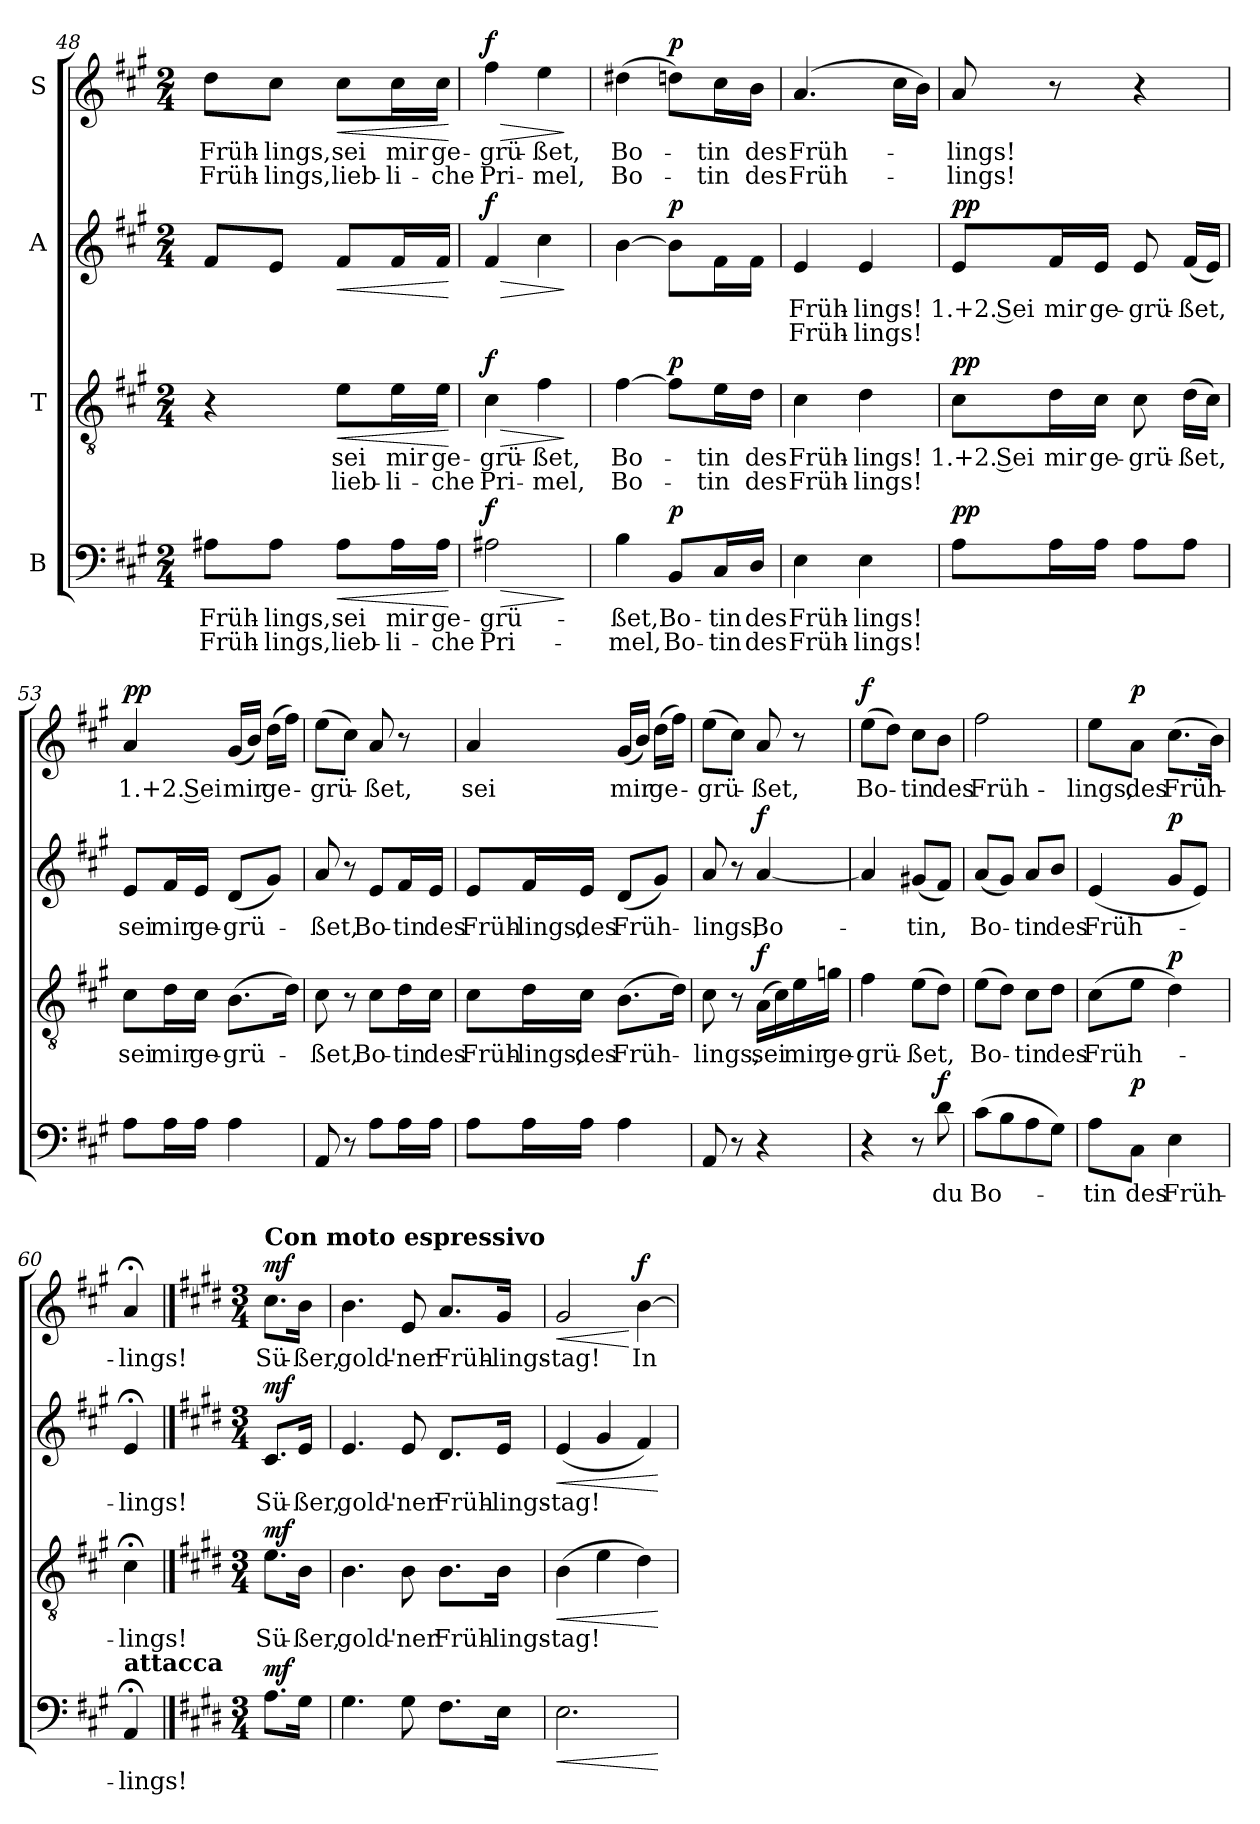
**kern	**text	**text	**dynam	**kern	**text	**text	**dynam	**kern	**text	**text	**dynam	**kern	**text	**text	**dynam
*part4	*part4	*part4	*part4	*part3	*part3	*part3	*part3	*part2	*part2	*part2	*part2	*part1	*part1	*part1	*part1
*staff4	*staff4	*staff4	*staff4	*staff3	*staff3	*staff3	*staff3	*staff2	*staff2	*staff2	*staff2	*staff1	*staff1	*staff1	*staff1
*I"B	*	*	*	*I"T	*	*	*	*I"A	*	*	*	*I"S	*	*	*
!!LO:LB:g=z
*clefF4	*	*	*	*clefGv2	*	*	*	*clefG2	*	*	*	*clefG2	*	*	*
*k[f#c#g#]	*	*	*	*k[f#c#g#]	*	*	*	*k[f#c#g#]	*	*	*	*k[f#c#g#]	*	*	*
*M2/4	*	*	*	*M2/4	*	*	*	*M2/4	*	*	*	*M2/4	*	*	*
=48	=48	=48	=48	=48	=48	=48	=48	=48	=48	=48	=48	=48	=48	=48	=48
!	!LO:LY:b	!LO:LY:b	!	!	!	!	!	!	!	!	!	!	!LO:LY:b	!LO:LY:b	!
8A#X\L	Früh-	Früh-	.	4r	.	.	.	8f#/L	.	.	.	8dd\L	Früh-	Früh-	.
!	!LO:LY:b	!LO:LY:b	!	!	!	!	!	!	!	!	!	!	!LO:LY:b	!LO:LY:b	!
8A#\J	-lings,	-lings,	.	.	.	.	.	8e/J	.	.	.	8cc#\J	-lings,	-lings,	.
!	!LO:LY:b	!LO:LY:b	!LO:HP:b	!	!LO:LY:b	!LO:LY:b	!LO:HP:b	!	!	!	!LO:HP:b	!	!LO:LY:b	!LO:LY:b	!LO:HP:b
8A#\L	sei	lieb-	<	8e\L	sei	lieb-	<	8f#/L	.	.	<	8cc#\L	sei	lieb-	<
!	!LO:LY:b	!LO:LY:b	!	!	!LO:LY:b	!LO:LY:b	!	!	!	!	!	!	!LO:LY:b	!LO:LY:b	!
16A#\L	mir	-li-	.	16e\L	mir	-li-	.	16f#/L	.	.	.	16cc#\L	mir	-li-	.
!	!LO:LY:b	!LO:LY:b	!	!	!LO:LY:b	!LO:LY:b	!	!	!	!	!	!	!LO:LY:b	!LO:LY:b	!
16A#\JJ	ge-	-che	.	16e\JJ	ge-	-che	.	16f#/JJ	.	.	.	16cc#\JJ	ge-	-che	.
.	.	.	[	.	.	.	[	.	.	.	[	.	.	.	[
=49	=49	=49	=49	=49	=49	=49	=49	=49	=49	=49	=49	=49	=49	=49	=49
!	!LO:LY:b	!LO:LY:b	!LO:HP:b	!	!LO:LY:b	!LO:LY:b	!LO:HP:b	!	!	!	!LO:HP:b	!	!LO:LY:b	!LO:LY:b	!LO:HP:b
!	!	!	!LO:DY:n=1:b	!	!	!	!LO:DY:n=1:b	!	!	!	!LO:DY:n=1:b	!	!	!	!LO:DY:n=1:b
2A#X\	-grü-	Pri-	> f	4c#\	-grü-	Pri-	> f	4f#/	.	.	> f	4ff#\	-grü-	Pri-	> f
!	!	!	!	!	!LO:LY:b	!LO:LY:b	!	!	!	!	!	!	!LO:LY:b	!LO:LY:b	!
.	.	.	.	4f#\	-ßet,	-mel,	.	4cc#\	.	.	.	4ee\	-ßet,	-mel,	.
.	.	.	]	.	.	.	]	.	.	.	]	.	.	.	]
=50	=50	=50	=50	=50	=50	=50	=50	=50	=50	=50	=50	=50	=50	=50	=50
!	!LO:LY:b	!LO:LY:b	!	!	!LO:LY:b	!LO:LY:b	!	!	!	!	!	!	!LO:LY:b	!LO:LY:b	!
4B\	-ßet,	-mel,	.	[4f#\	Bo-	Bo-	.	[4b\	.	.	.	(>4dd#X\	Bo-	Bo-	.
!	!LO:LY:b	!LO:LY:b	!LO:DY:b	!	!	!	!LO:DY:b	!	!	!	!LO:DY:b	!	!	!	!LO:DY:b
8BB/L	Bo-	Bo-	p	8f#\L]	.	.	p	8b\L]	.	.	p	8ddn\L)	.	.	p
!	!LO:LY:b	!LO:LY:b	!	!	!LO:LY:b	!LO:LY:b	!	!	!	!	!	!	!LO:LY:b	!LO:LY:b	!
16C#/L	-tin	-tin	.	16e\L	-tin	-tin	.	16f#\L	.	.	.	16cc#\L	-tin	-tin	.
!	!LO:LY:b	!LO:LY:b	!	!	!LO:LY:b	!LO:LY:b	!	!	!	!	!	!	!LO:LY:b	!LO:LY:b	!
16D/JJ	des	des	.	16d\JJ	des	des	.	16f#\JJ	.	.	.	16b\JJ	des	des	.
!!LO:PB:g=z
=51	=51	=51	=51	=51	=51	=51	=51	=51	=51	=51	=51	=51	=51	=51	=51
!	!LO:LY:b	!LO:LY:b	!	!	!LO:LY:b	!LO:LY:b	!	!	!LO:LY:b	!LO:LY:b	!	!	!LO:LY:b	!LO:LY:b	!
4E\	Früh-	Früh-	.	4c#\	Früh-	Früh-	.	4e/	Früh-	Früh-	.	(>4.a/	Früh-	Früh-	.
!	!LO:LY:b	!LO:LY:b	!	!	!LO:LY:b	!LO:LY:b	!	!	!LO:LY:b	!LO:LY:b	!	!	!	!	!
4E\	-lings!	-lings!	.	4d\	-lings!	-lings!	.	4e/	-lings!	-lings!	.	.	.	.	.
.	.	.	.	.	.	.	.	.	.	.	.	16cc#\LL	.	.	.
.	.	.	.	.	.	.	.	.	.	.	.	16b\JJ)	.	.	.
=52	=52	=52	=52	=52	=52	=52	=52	=52	=52	=52	=52	=52	=52	=52	=52
!	!	!	!LO:DY:b	!	!LO:LY:b	!	!LO:DY:b	!	!LO:LY:b	!	!LO:DY:b	!	!LO:LY:b	!LO:LY:b	!
8A\L	.	.	pp	8c#\L	1.+2. Sei	.	pp	8e/L	1.+2. Sei	.	pp	8a/	-lings!	-lings!	.
!	!	!	!	!	!LO:LY:b	!	!	!	!LO:LY:b	!	!	!	!	!	!
16A\L	.	.	.	16d\L	mir	.	.	16f#/L	mir	.	.	8r	.	.	.
!	!	!	!	!	!LO:LY:b	!	!	!	!LO:LY:b	!	!	!	!	!	!
16A\JJ	.	.	.	16c#\JJ	ge-	.	.	16e/JJ	ge-	.	.	.	.	.	.
!	!	!	!	!	!LO:LY:b	!	!	!	!LO:LY:b	!	!	!	!	!	!
8A\L	.	.	.	8c#\	-grü-	.	.	8e/	-grü-	.	.	4r	.	.	.
!	!	!	!	!	!LO:LY:b	!	!	!	!LO:LY:b	!	!	!	!	!	!
8A\J	.	.	.	(>16d\LL	-ßet,	.	.	(>16f#/LL	-ßet,	.	.	.	.	.	.
.	.	.	.	16c#\JJ)	.	.	.	16e/JJ)	.	.	.	.	.	.	.
=53	=53	=53	=53	=53	=53	=53	=53	=53	=53	=53	=53	=53	=53	=53	=53
!	!	!	!	!	!LO:LY:b	!	!	!	!LO:LY:b	!	!	!	!LO:LY:b	!	!LO:DY:b
8A\L	.	.	.	8c#\L	sei	.	.	8e/L	sei	.	.	4a/	1.+2. Sei	.	pp
!	!	!	!	!	!LO:LY:b	!	!	!	!LO:LY:b	!	!	!	!	!	!
16A\L	.	.	.	16d\L	mir	.	.	16f#/L	mir	.	.	.	.	.	.
!	!	!	!	!	!LO:LY:b	!	!	!	!LO:LY:b	!	!	!	!	!	!
16A\JJ	.	.	.	16c#\JJ	ge-	.	.	16e/JJ	ge-	.	.	.	.	.	.
!	!	!	!	!	!LO:LY:b	!	!	!	!LO:LY:b	!	!	!	!LO:LY:b	!	!
4A\	.	.	.	(>8.B\L	-grü-	.	.	(<8d/L	-grü-	.	.	(<16g#/LL	mir	.	.
.	.	.	.	.	.	.	.	.	.	.	.	16b/JJ)	.	.	.
!	!	!	!	!	!	!	!	!	!	!	!	!	!LO:LY:b	!	!
.	.	.	.	.	.	.	.	8g#/J)	.	.	.	(>16dd\LL	ge-	.	.
.	.	.	.	16d\Jk)	.	.	.	.	.	.	.	16ff#\JJ)	.	.	.
!!LO:LB:g=z
=54	=54	=54	=54	=54	=54	=54	=54	=54	=54	=54	=54	=54	=54	=54	=54
!	!	!	!	!	!LO:LY:b	!	!	!	!LO:LY:b	!	!	!	!LO:LY:b	!	!
8AA/	.	.	.	8c#\	-ßet,	.	.	8a/	-ßet,	.	.	(>8ee\L	-grü-	.	.
8r	.	.	.	8r	.	.	.	8r	.	.	.	8cc#\J)	.	.	.
!	!	!	!	!	!LO:LY:b	!	!	!	!LO:LY:b	!	!	!	!LO:LY:b	!	!
8A\L	.	.	.	8c#\L	Bo-	.	.	8e/L	Bo-	.	.	8a/	-ßet,	.	.
!	!	!	!	!	!LO:LY:b	!	!	!	!LO:LY:b	!	!	!	!	!	!
16A\L	.	.	.	16d\L	-tin	.	.	16f#/L	-tin	.	.	8r	.	.	.
!	!	!	!	!	!LO:LY:b	!	!	!	!LO:LY:b	!	!	!	!	!	!
16A\JJ	.	.	.	16c#\JJ	des	.	.	16e/JJ	des	.	.	.	.	.	.
=55	=55	=55	=55	=55	=55	=55	=55	=55	=55	=55	=55	=55	=55	=55	=55
!	!	!	!	!	!LO:LY:b	!	!	!	!LO:LY:b	!	!	!	!LO:LY:b	!	!
8A\L	.	.	.	8c#\L	Früh-	.	.	8e/L	Früh-	.	.	4a/	sei	.	.
!	!	!	!	!	!LO:LY:b	!	!	!	!LO:LY:b	!	!	!	!	!	!
16A\L	.	.	.	16d\L	-lings,	.	.	16f#/L	-lings,	.	.	.	.	.	.
!	!	!	!	!	!LO:LY:b	!	!	!	!LO:LY:b	!	!	!	!	!	!
16A\JJ	.	.	.	16c#\JJ	des	.	.	16e/JJ	des	.	.	.	.	.	.
!	!	!	!	!	!LO:LY:b	!	!	!	!LO:LY:b	!	!	!	!LO:LY:b	!	!
4A\	.	.	.	(>8.B\L	Früh-	.	.	(<8d/L	Früh-	.	.	(<16g#/LL	mir	.	.
.	.	.	.	.	.	.	.	.	.	.	.	16b/JJ)	.	.	.
!	!	!	!	!	!	!	!	!	!	!	!	!	!LO:LY:b	!	!
.	.	.	.	.	.	.	.	8g#/J)	.	.	.	(>16dd\LL	ge-	.	.
.	.	.	.	16d\Jk)	.	.	.	.	.	.	.	16ff#\JJ)	.	.	.
=56	=56	=56	=56	=56	=56	=56	=56	=56	=56	=56	=56	=56	=56	=56	=56
!	!	!	!	!	!LO:LY:b	!	!	!	!LO:LY:b	!	!	!	!LO:LY:b	!	!
8AA/	.	.	.	8c#\	-lings,	.	.	8a/	-lings,	.	.	(>8ee\L	-grü-	.	.
8r	.	.	.	8r	.	.	.	8r	.	.	.	8cc#\J)	.	.	.
!	!	!	!	!	!LO:LY:b	!	!LO:DY:b	!	!LO:LY:b	!	!LO:DY:b	!	!LO:LY:b	!	!
4r	.	.	.	(>16A\LL	sei	.	f	[4a/	Bo-	.	f	8a/	-ßet,	.	.
.	.	.	.	16c#\)	.	.	.	.	.	.	.	.	.	.	.
!	!	!	!	!	!LO:LY:b	!	!	!	!	!	!	!	!	!	!
.	.	.	.	16e\	mir	.	.	.	.	.	.	8r	.	.	.
!	!	!	!	!	!LO:LY:b	!	!	!	!	!	!	!	!	!	!
.	.	.	.	16gn\JJ	ge-	.	.	.	.	.	.	.	.	.	.
!!LO:LB:g=z
=57	=57	=57	=57	=57	=57	=57	=57	=57	=57	=57	=57	=57	=57	=57	=57
!	!	!	!	!	!LO:LY:b	!	!	!	!	!	!	!	!LO:LY:b	!	!LO:DY:b
4r	.	.	.	4f#\	-grü-	.	.	4a/]	.	.	.	(>8ee\L	Bo-	.	f
.	.	.	.	.	.	.	.	.	.	.	.	8dd\J)	.	.	.
!	!	!	!	!	!LO:LY:b	!	!	!	!LO:LY:b	!	!	!	!LO:LY:b	!	!
8r	.	.	.	(>8e\L	-ßet,	.	.	(<8g#X/L	-tin,	.	.	8cc#\L	-tin	.	.
!	!LO:LY:b	!	!LO:DY:b	!	!	!	!	!	!	!	!	!	!LO:LY:b	!	!
8d\	du	.	f	8d\J)	.	.	.	8f#/J)	.	.	.	8b\J	des	.	.
=58	=58	=58	=58	=58	=58	=58	=58	=58	=58	=58	=58	=58	=58	=58	=58
!	!LO:LY:b	!	!	!	!LO:LY:b	!	!	!	!LO:LY:b	!	!	!	!LO:LY:b	!	!
(>8c#\L	Bo-	.	.	(>8e\L	Bo-	.	.	(<8a/L	Bo-	.	.	2ff#\	Früh-	.	.
8B\	.	.	.	8d\J)	.	.	.	8g#/J)	.	.	.	.	.	.	.
!	!	!	!	!	!LO:LY:b	!	!	!	!LO:LY:b	!	!	!	!	!	!
8A\	.	.	.	8c#\L	-tin	.	.	8a/L	-tin	.	.	.	.	.	.
!	!	!	!	!	!LO:LY:b	!	!	!	!LO:LY:b	!	!	!	!	!	!
8G#\J)	.	.	.	8d\J	des	.	.	8b/J	des	.	.	.	.	.	.
=59	=59	=59	=59	=59	=59	=59	=59	=59	=59	=59	=59	=59	=59	=59	=59
!	!LO:LY:b	!	!	!	!LO:LY:b	!	!	!	!LO:LY:b	!	!	!	!LO:LY:b	!	!
8A\L	-tin	.	.	(>8c#\L	Früh-	.	.	(<4e/	Früh-	.	.	8ee\L	-lings,	.	.
!	!LO:LY:b	!	!LO:DY:b	!	!	!	!	!	!	!	!	!	!LO:LY:b	!	!LO:DY:b
8C#\J	des	.	p	8e\J	.	.	.	.	.	.	.	8a\J	des	.	p
!	!LO:LY:b	!	!	!	!	!	!LO:DY:b	!	!	!	!LO:DY:b	!	!LO:LY:b	!	!
4E\	Früh-	.	.	4d\)	.	.	p	8g#/L	.	.	p	(>8.cc#\L	Früh-	.	.
.	.	.	.	.	.	.	.	8e/J)	.	.	.	.	.	.	.
.	.	.	.	.	.	.	.	.	.	.	.	16b\Jk)	.	.	.
=60	=60	=60	=60	=60	=60	=60	=60	=60	=60	=60	=60	=60	=60	=60	=60
!LO:TX:a:B:t=attacca	!	!	!	!	!	!	!	!	!	!	!	!	!	!	!
!	!LO:LY:b	!	!	!	!LO:LY:b	!	!	!	!LO:LY:b	!	!	!	!LO:LY:b	!	!
4AA;</	-lings!	.	.	4c#;<\	-lings!	.	.	4e;</	-lings!	.	.	4a;</	-lings!	.	.
!!LO:PB:g=z
==60X2	==60X2	==60X2	==60X2	==60X2	==60X2	==60X2	==60X2	==60X2	==60X2	==60X2	==60X2	==60X2	==60X2	==60X2	==60X2
*k[f#c#g#d#]	*	*	*	*k[f#c#g#d#]	*	*	*	*k[f#c#g#d#]	*	*	*	*k[f#c#g#d#]	*	*	*
*M3/4	*	*	*	*M3/4	*	*	*	*M3/4	*	*	*	*M3/4	*	*	*
!	!	!	!	!	!	!	!	!	!	!	!	!LO:TX:a:B:t=Con moto espressivo	!	!	!
!	!	!	!LO:DY:b	!	!LO:LY:b	!	!LO:DY:b	!	!LO:LY:b	!	!LO:DY:b	!	!LO:LY:b	!	!LO:DY:b
8.A\L	.	.	mf	8.e\L	Sü-	.	mf	8.c#/L	Sü-	.	mf	8.cc#\L	Sü-	.	mf
!	!	!	!	!	!LO:LY:b	!	!	!	!LO:LY:b	!	!	!	!LO:LY:b	!	!
16G#\Jk	.	.	.	16B\Jk	-ßer,	.	.	16e/Jk	-ßer,	.	.	16b\Jk	-ßer,	.	.
=61	=61	=61	=61	=61	=61	=61	=61	=61	=61	=61	=61	=61	=61	=61	=61
!	!	!	!	!	!LO:LY:b	!	!	!	!LO:LY:b	!	!	!	!LO:LY:b	!	!
4.G#\	.	.	.	4.B\	gold'-	.	.	4.e/	gold'-	.	.	4.b\	gold'-	.	.
!	!	!	!	!	!LO:LY:b	!	!	!	!LO:LY:b	!	!	!	!LO:LY:b	!	!
8G#\	.	.	.	8B\	-ner	.	.	8e/	-ner	.	.	8e/	-ner	.	.
!	!	!	!	!	!LO:LY:b	!	!	!	!LO:LY:b	!	!	!	!LO:LY:b	!	!
8.F#\L	.	.	.	8.B\L	Früh-	.	.	8.d#/L	Früh-	.	.	8.a/L	Früh-	.	.
!	!	!	!	!	!LO:LY:b	!	!	!	!LO:LY:b	!	!	!	!LO:LY:b	!	!
16E\Jk	.	.	.	16B\Jk	-lings-	.	.	16e/Jk	-lings-	.	.	16g#/Jk	-lings-	.	.
=62	=62	=62	=62	=62	=62	=62	=62	=62	=62	=62	=62	=62	=62	=62	=62
!	!	!	!LO:HP:b	!	!LO:LY:b	!	!LO:HP:b	!	!LO:LY:b	!	!LO:HP:b	!	!LO:LY:b	!	!LO:HP:b
2.E\	.	.	<	(>4B\	-tag!	.	<	(<4e/	-tag!	.	<	2g#/	-tag!	.	<
.	.	.	.	4e\	.	.	.	4g#/	.	.	.	.	.	.	.
!	!	!	!	!	!	!	!	!	!	!	!	!	!LO:LY:b	!	!LO:DY:n=1:b
.	.	.	.	4d#\)	.	.	.	4f#/)	.	.	.	[4b\	In-	.	[ f
.	.	.	[	.	.	.	[	.	.	.	[	.	.	.	.
=	=	=	=	=	=	=	=	=	=	=	=	=	=	=	=
*-	*-	*-	*-	*-	*-	*-	*-	*-	*-	*-	*-	*-	*-	*-	*-
